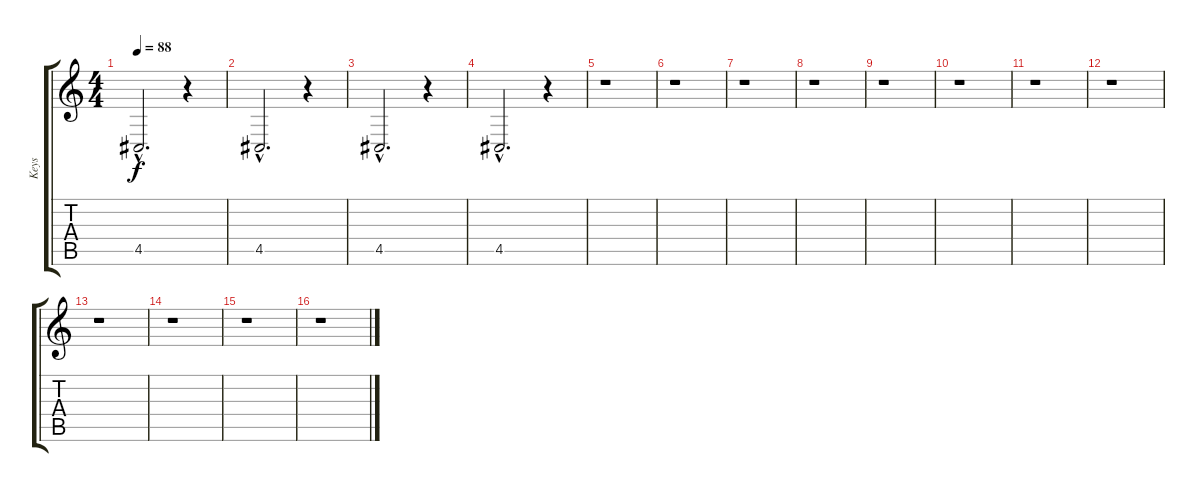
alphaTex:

\track ("Keys" "Keys") {instrument reversecymbal}
\staff {score tabs}
\tuning (E4 B3 G3 D3 A2 E2) {hide}
\ts (4 4)
\tempo 88
\clef g2
\ks c
4.5{hac}.2{d dy f} r.4 |
4.5{hac}.2{d} r.4 |
4.5{hac}.2{d} r.4 |
4.5{hac}.2{d} r.4 |
r.1 |
r.1 |
r.1 |
r.1 |
r.1 |
r.1 |
r.1 |
r.1 |
r.1 |
r.1 |
r.1 |
r.1
